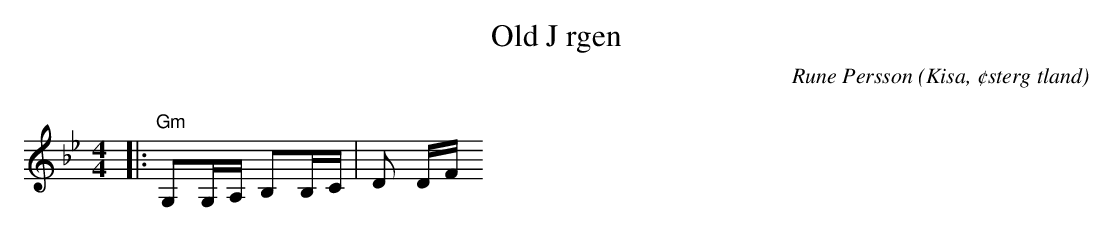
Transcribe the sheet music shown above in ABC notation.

X:1
T:Old J rgen
C:Rune Persson
O:Kisa, ¢sterg tland
Q:70
M:4/4
L:1/8
K:Gm
|:"Gm"G,G,/A,/ B,B,/C/|D D/F/^|
